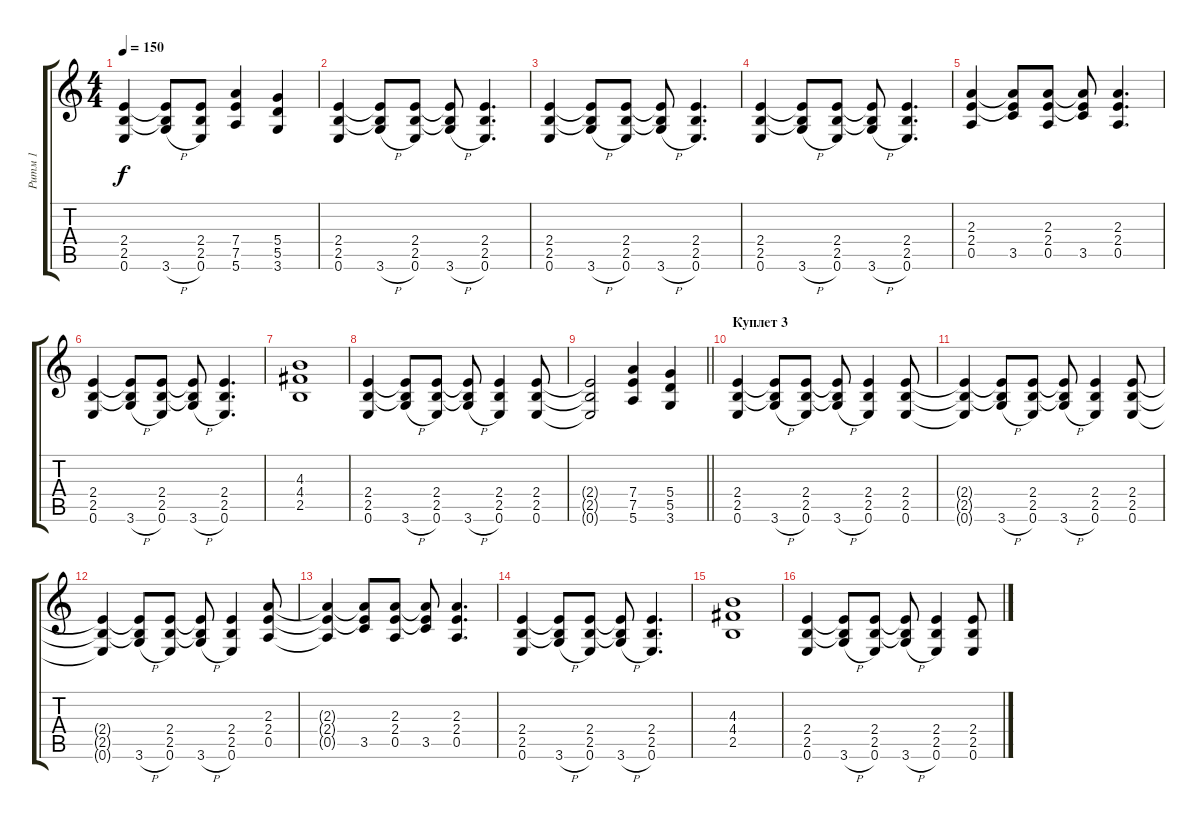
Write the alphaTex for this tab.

\track ("Ритм 1" "Ритм 1") {instrument distortionguitar}
\staff {score tabs}
\tuning (E4 B3 G3 D3 A2 E2) {hide}
\ts (4 4)
\tempo 150
\clef g2
\ks c
(2.4{t} 2.5{t} 0.6{t}).4{dy f} (2.4{t} 2.5{t} 3.6{h}).8 (2.4 2.5 0.6).8 (7.4 7.5 5.6).4 (5.4 5.5 3.6).4 |
(2.4 2.5 0.6).4 (2.4{t} 2.5{t} 3.6{h}).8 (2.4 2.5 0.6).8 (2.4{t} 2.5{t} 3.6{h}).8 (2.4 2.5 0.6).4{d} |
(2.4 2.5 0.6).4 (2.4{t} 2.5{t} 3.6{h}).8 (2.4 2.5 0.6).8 (2.4{t} 2.5{t} 3.6{h}).8 (2.4 2.5 0.6).4{d} |
(2.4 2.5 0.6).4 (2.4{t} 2.5{t} 3.6{h}).8 (2.4 2.5 0.6).8 (2.4{t} 2.5{t} 3.6{h}).8 (2.4 2.5 0.6).4{d} |
(2.3 2.4 0.5).4 (2.3{t} 2.4{t} 3.5).8 (2.3 2.4 0.5).8 (2.3{t} 2.4{t} 3.5).8 (2.3 2.4 0.5).4{d} |
(2.4 2.5 0.6).4 (2.4{t} 2.5{t} 3.6{h}).8 (2.4 2.5 0.6).8 (2.4{t} 2.5{t} 3.6{h}).8 (2.4 2.5 0.6).4{d} |
(4.3 4.4 2.5).1 |
(2.4 2.5 0.6).4 (2.4{t} 2.5{t} 3.6{h}).8 (2.4 2.5 0.6).8 (2.4{t} 2.5{t} 3.6{h}).8 (2.4 2.5 0.6).4 (2.4 2.5 0.6).8 |
\barLineRight lightlight
(2.4{t} 2.5{t} 0.6{t}).2 (7.4 7.5 5.6).4 (5.4 5.5 3.6).4 |
\section ("" "Куплет 3")
(2.4 2.5 0.6).4 (2.4{t} 2.5{t} 3.6{h}).8 (2.4 2.5 0.6).8 (2.4{t} 2.5{t} 3.6{h}).8 (2.4 2.5 0.6).4 (2.4 2.5 0.6).8 |
(2.4{t} 2.5{t} 0.6{t}).4 (2.4{t} 2.5{t} 3.6{h}).8 (2.4 2.5 0.6).8 (2.4{t} 2.5{t} 3.6{h}).8 (2.4 2.5 0.6).4 (2.4 2.5 0.6).8 |
(2.4{t} 2.5{t} 0.6{t}).4 (2.4{t} 2.5{t} 3.6{h}).8 (2.4 2.5 0.6).8 (2.4{t} 2.5{t} 3.6{h}).8 (2.4 2.5 0.6).4 (2.3 2.4 0.5).8 |
(2.3{t} 2.4{t} 0.5{t}).4 (2.3{t} 2.4{t} 3.5).8 (2.3 2.4 0.5).8 (2.3{t} 2.4{t} 3.5).8 (2.3 2.4 0.5).4{d} |
(2.4 2.5 0.6).4 (2.4{t} 2.5{t} 3.6{h}).8 (2.4 2.5 0.6).8 (2.4{t} 2.5{t} 3.6{h}).8 (2.4 2.5 0.6).4{d} |
(4.3 4.4 2.5).1 |
(2.4 2.5 0.6).4 (2.4{t} 2.5{t} 3.6{h}).8 (2.4 2.5 0.6).8 (2.4{t} 2.5{t} 3.6{h}).8 (2.4 2.5 0.6).4 (2.4 2.5 0.6).8
